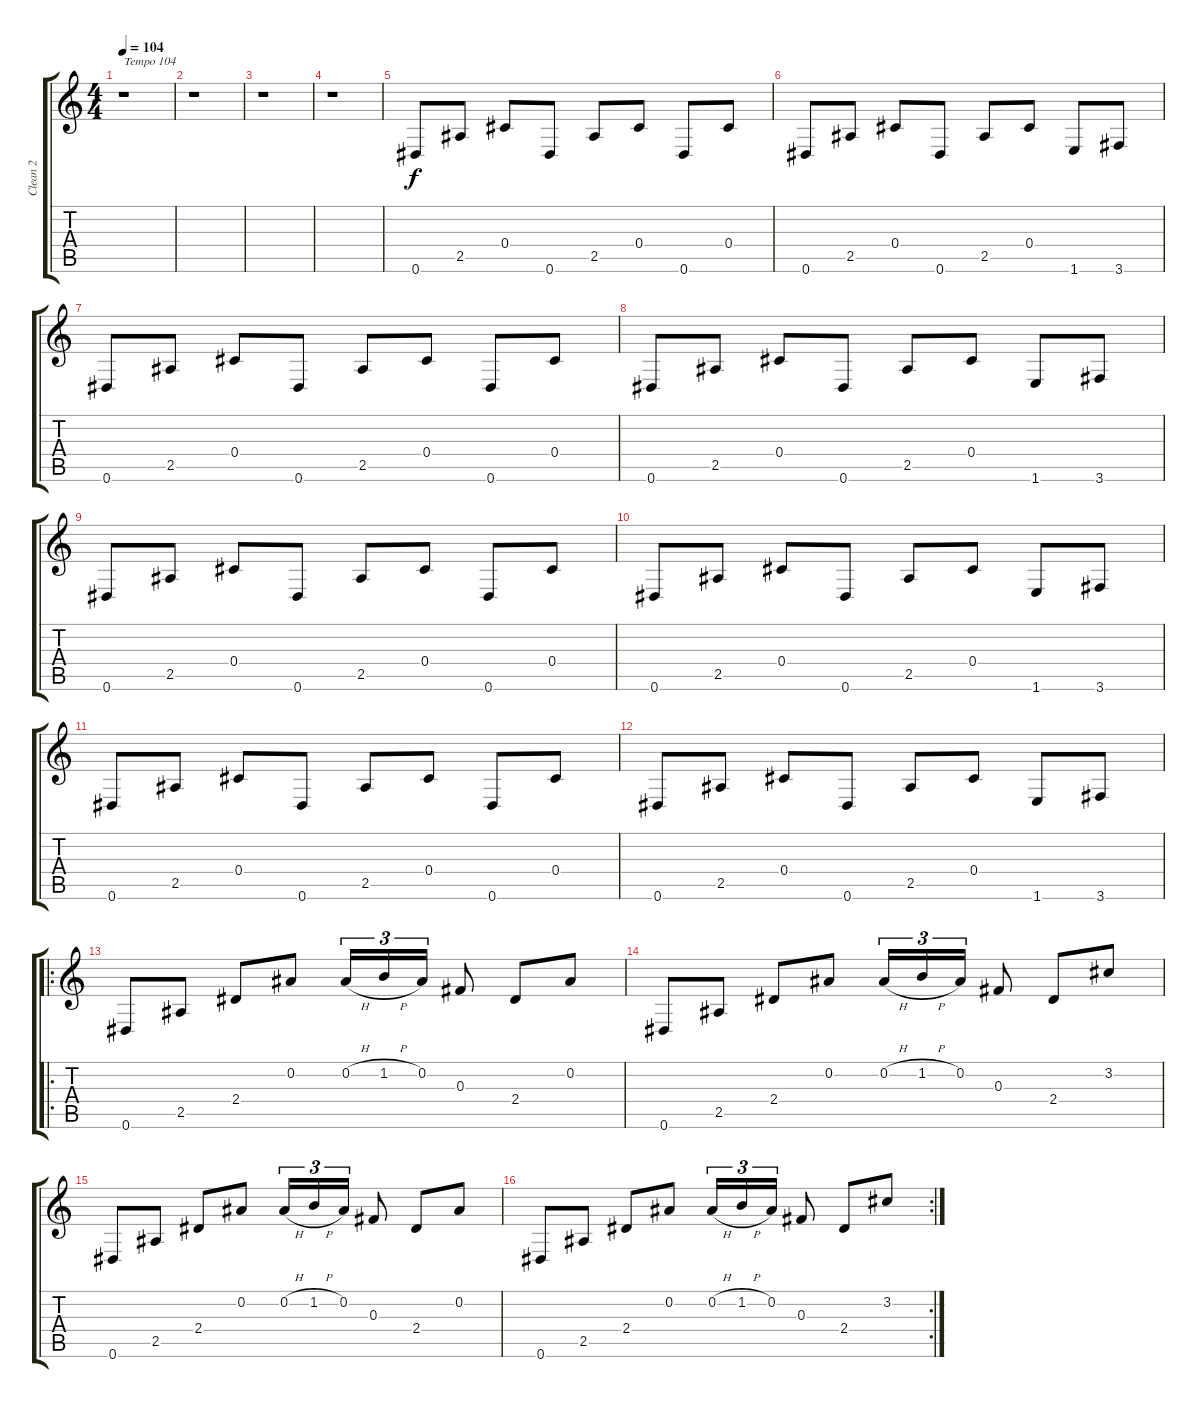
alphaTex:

\track ("Clean 2" "Clean 2") {instrument electricguitarclean}
\staff {score tabs}
\tuning (Eb4 Bb3 Gb3 Db3 Ab2 Eb2) {hide}
\ts (4 4)
\tempo 104
\clef g2
\ks c
r.1{txt "Tempo 104" dy f instrument electricguitarclean} |
r.1 |
r.1 |
r.1 |
0.6.8 2.5.8 0.4.8 0.6.8 2.5.8 0.4.8 0.6.8 0.4.8 |
0.6.8 2.5.8 0.4.8 0.6.8 2.5.8 0.4.8 1.6.8 3.6.8 |
0.6.8 2.5.8 0.4.8 0.6.8 2.5.8 0.4.8 0.6.8 0.4.8 |
0.6.8 2.5.8 0.4.8 0.6.8 2.5.8 0.4.8 1.6.8 3.6.8 |
0.6.8 2.5.8 0.4.8 0.6.8 2.5.8 0.4.8 0.6.8 0.4.8 |
0.6.8 2.5.8 0.4.8 0.6.8 2.5.8 0.4.8 1.6.8 3.6.8 |
0.6.8 2.5.8 0.4.8 0.6.8 2.5.8 0.4.8 0.6.8 0.4.8 |
0.6.8 2.5.8 0.4.8 0.6.8 2.5.8 0.4.8 1.6.8 3.6.8 |
\ro
0.6.8 2.5.8 2.4.8 0.2.8 0.2{h}.16{tu (3 2)} 1.2{h}.16{tu (3 2)} 0.2.16{tu (3 2)} 0.3.8 2.4.8 0.2.8 |
0.6.8 2.5.8 2.4.8 0.2.8 0.2{h}.16{tu (3 2)} 1.2{h}.16{tu (3 2)} 0.2.16{tu (3 2)} 0.3.8 2.4.8 3.2.8 |
0.6.8 2.5.8 2.4.8 0.2.8 0.2{h}.16{tu (3 2)} 1.2{h}.16{tu (3 2)} 0.2.16{tu (3 2)} 0.3.8 2.4.8 0.2.8 |
\rc 2
0.6.8 2.5.8 2.4.8 0.2.8 0.2{h}.16{tu (3 2)} 1.2{h}.16{tu (3 2)} 0.2.16{tu (3 2)} 0.3.8 2.4.8 3.2.8
